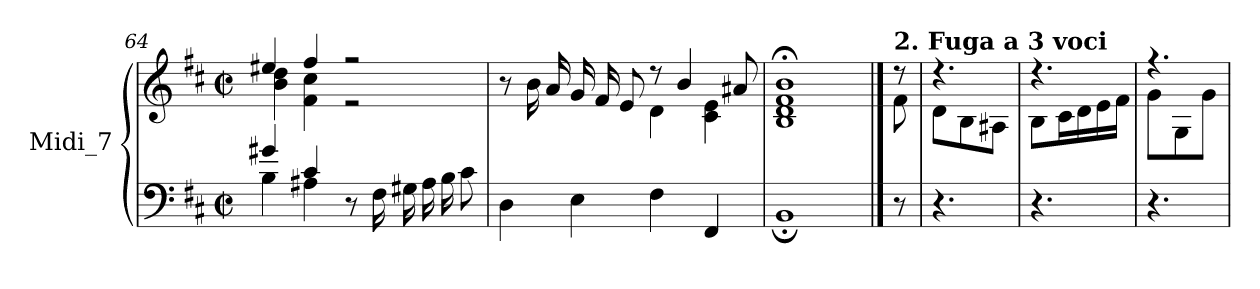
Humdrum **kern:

**kern	**kern
*part1	*part1
*staff2	*staff1
*I"Midi_7	*
*clefF4	*clefG2
*k[f#c#]	*k[f#c#]
*D:	*D:
*M2/2	*M2/2
*met(c|)	*met(c|)
=64	=64
*^	*^
4g#X/	4B\	4ee#X/	4b\ 4dd\
4c#/	4A#X\	4ff#/	4f#\ 4cc#\
2ryy	8r	2r	2r
.	16F#LL	.	.
.	16G#X	.	.
.	16A#	.	.
.	16B	.	.
.	8c#J	.	.
=65	=65	=65	=65
2ryy	4D\	8r	2ryy
.	.	16bLL	.
.	.	16a	.
.	4E\	16g	.
.	.	16f#	.
.	.	8eJ	.
8ryy	4F#\	8r	4d\
8ryy	.	4b/	.
8ryy	4FF#/	.	4c#\ 4e\
8ryy	.	8a#X/	.
=66	=66	=66	=66
1ryy	1BB;\	1b;</	1B\ 1d\ 1f#\
!!LO:LB:g=z	!!
==67	==67	==67	==67
!	!	!LO:TX:a:B:t=2. Fuga a 3 voci	!
8ryy	8r	8r	8f#\
=68	=68	=68	=68
4.ryy	4.r	4.r	8d\L
.	.	.	8B\
.	.	.	8A#X\J
=69	=69	=69	=69
4.ryy	4.r	4.r	8BL
.	.	.	16c#L
.	.	.	16d
.	.	.	16e
.	.	.	16f#JJ
=70	=70	=70	=70
4.ryy	4.r	4.r	8gL
.	.	.	8G
.	.	.	8gJ
*v	*v	*	*
*	*v	*v
=	=
*-	*-
